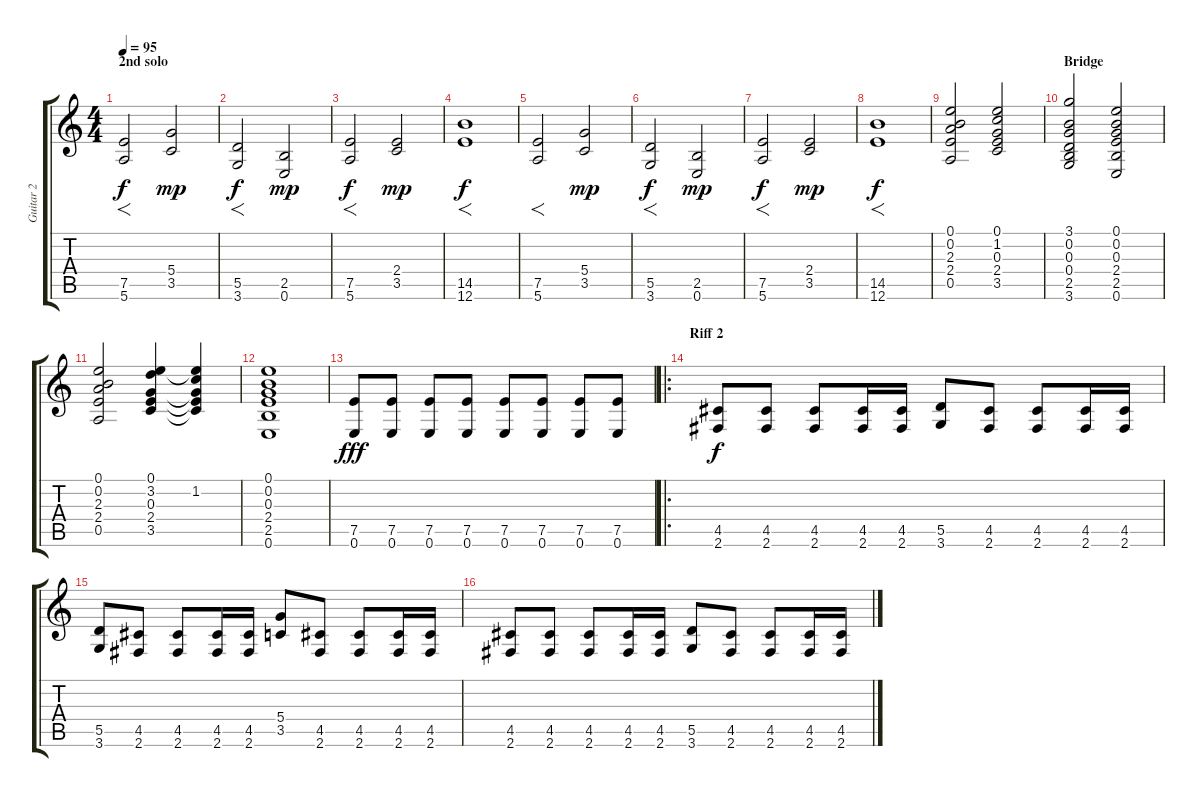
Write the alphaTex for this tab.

\track ("Guitar 2" "Guitar 2") {instrument overdrivenguitar}
\staff {score tabs}
\tuning (E4 B3 G3 D3 A2 E2) {hide}
\ts (4 4)
\section ("" "2nd solo")
\tempo 95
\clef g2
\ks c
(7.5 5.6).2{f dy f} (5.4 3.5).2{dy mp} |
(5.5 3.6).2{f dy f} (2.5 0.6).2{dy mp} |
(7.5 5.6).2{f dy f} (2.4 3.5).2{dy mp} |
(14.5 12.6).1{f dy f} |
(7.5 5.6).2{f} (5.4 3.5).2{dy mp} |
(5.5 3.6).2{f dy f} (2.5 0.6).2{dy mp} |
(7.5 5.6).2{f dy f} (2.4 3.5).2{dy mp} |
(14.5 12.6).1{f dy f} |
(0.1 0.2 2.3 2.4 0.5).2{instrument distortionguitar} (0.1 1.2 0.3 2.4 3.5).2 |
\section ("" "Bridge")
(3.1 0.2 0.3 0.4 2.5 3.6).2 (0.1 0.2 0.3 2.4 2.5 0.6).2 |
(0.1 0.2 2.3 2.4 0.5).2 (0.1 3.2 0.3 2.4 3.5).4 (0.1{t} 1.2 0.3{t} 2.4{t} 3.5{t}).4 |
(0.1 0.2 0.3 2.4 2.5 0.6).1 |
(7.5 0.6).8{dy fff} (7.5 0.6).8 (7.5 0.6).8 (7.5 0.6).8 (7.5 0.6).8 (7.5 0.6).8 (7.5 0.6).8 (7.5 0.6).8 |
\ro
\section ("" "Riff 2")
(4.5 2.6).8{dy f} (4.5 2.6).8 (4.5 2.6).8 (4.5 2.6).16 (4.5 2.6).16 (5.5 3.6).8 (4.5 2.6).8 (4.5 2.6).8 (4.5 2.6).16 (4.5 2.6).16 |
(5.5 3.6).8 (4.5 2.6).8 (4.5 2.6).8 (4.5 2.6).16 (4.5 2.6).16 (5.4 3.5).8 (4.5 2.6).8 (4.5 2.6).8 (4.5 2.6).16 (4.5 2.6).16 |
(4.5 2.6).8 (4.5 2.6).8 (4.5 2.6).8 (4.5 2.6).16 (4.5 2.6).16 (5.5 3.6).8 (4.5 2.6).8 (4.5 2.6).8 (4.5 2.6).16 (4.5 2.6).16
